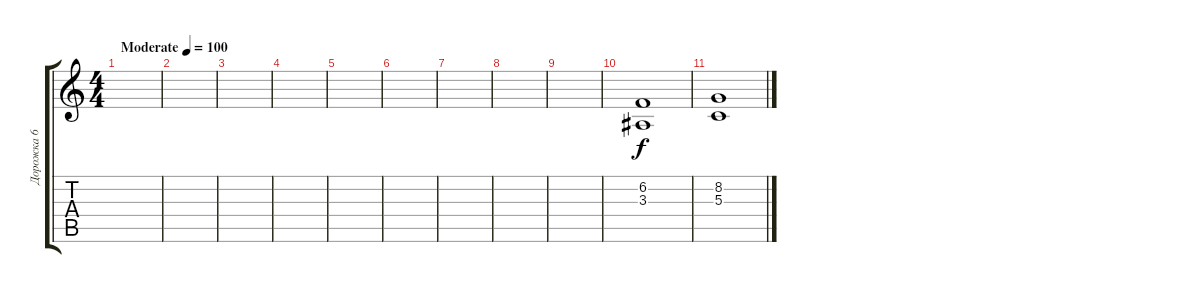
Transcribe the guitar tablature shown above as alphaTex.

\track ("Дорожка 6" "Дорожка 6") {instrument pad4choir}
\staff {score tabs}
\tuning (E4 B3 G3 D3 A2 D2) {hide}
\ts (4 4)
\tempo (100 "Moderate")
\clef g2
\ks c
|
|
|
|
|
|
|
|
|
(6.2 3.3).1 |
(8.2 5.3).1
